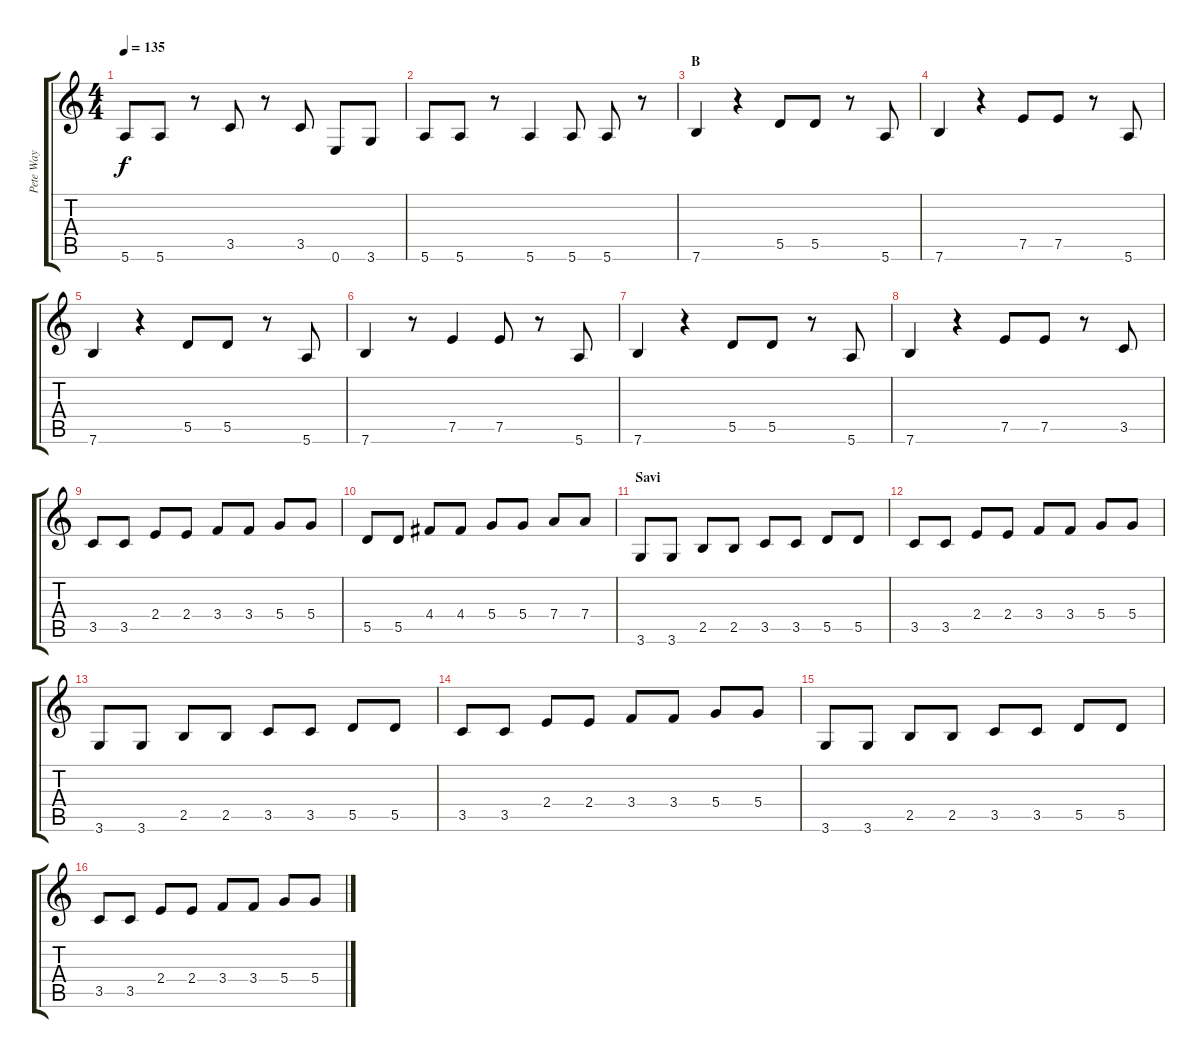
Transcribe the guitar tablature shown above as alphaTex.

\track ("Pete Way" "Pete Way") {instrument electricbassfinger}
\staff {score tabs}
\tuning (E4 B3 G3 D3 A2 E2) {hide}
\ts (4 4)
\tempo 135
\clef g2
\ks c
5.6.8{dy f} 5.6.8 r.8 3.5.8 r.8 3.5.8 0.6.8 3.6.8 |
5.6.8 5.6.8 r.8 5.6.4 5.6.8 5.6.8 r.8 |
\section ("" "B")
7.6.4 r.4 5.5.8 5.5.8 r.8 5.6.8 |
7.6.4 r.4 7.5.8 7.5.8 r.8 5.6.8 |
7.6.4 r.4 5.5.8 5.5.8 r.8 5.6.8 |
7.6.4 r.8 7.5.4 7.5.8 r.8 5.6.8 |
7.6.4 r.4 5.5.8 5.5.8 r.8 5.6.8 |
7.6.4 r.4 7.5.8 7.5.8 r.8 3.5.8 |
3.5.8 3.5.8 2.4.8 2.4.8 3.4.8 3.4.8 5.4.8 5.4.8 |
5.5.8 5.5.8 4.4.8 4.4.8 5.4.8 5.4.8 7.4.8 7.4.8 |
\section ("" "Savi")
3.6.8 3.6.8 2.5.8 2.5.8 3.5.8 3.5.8 5.5.8 5.5.8 |
3.5.8 3.5.8 2.4.8 2.4.8 3.4.8 3.4.8 5.4.8 5.4.8 |
3.6.8 3.6.8 2.5.8 2.5.8 3.5.8 3.5.8 5.5.8 5.5.8 |
3.5.8 3.5.8 2.4.8 2.4.8 3.4.8 3.4.8 5.4.8 5.4.8 |
3.6.8 3.6.8 2.5.8 2.5.8 3.5.8 3.5.8 5.5.8 5.5.8 |
3.5.8 3.5.8 2.4.8 2.4.8 3.4.8 3.4.8 5.4.8 5.4.8
